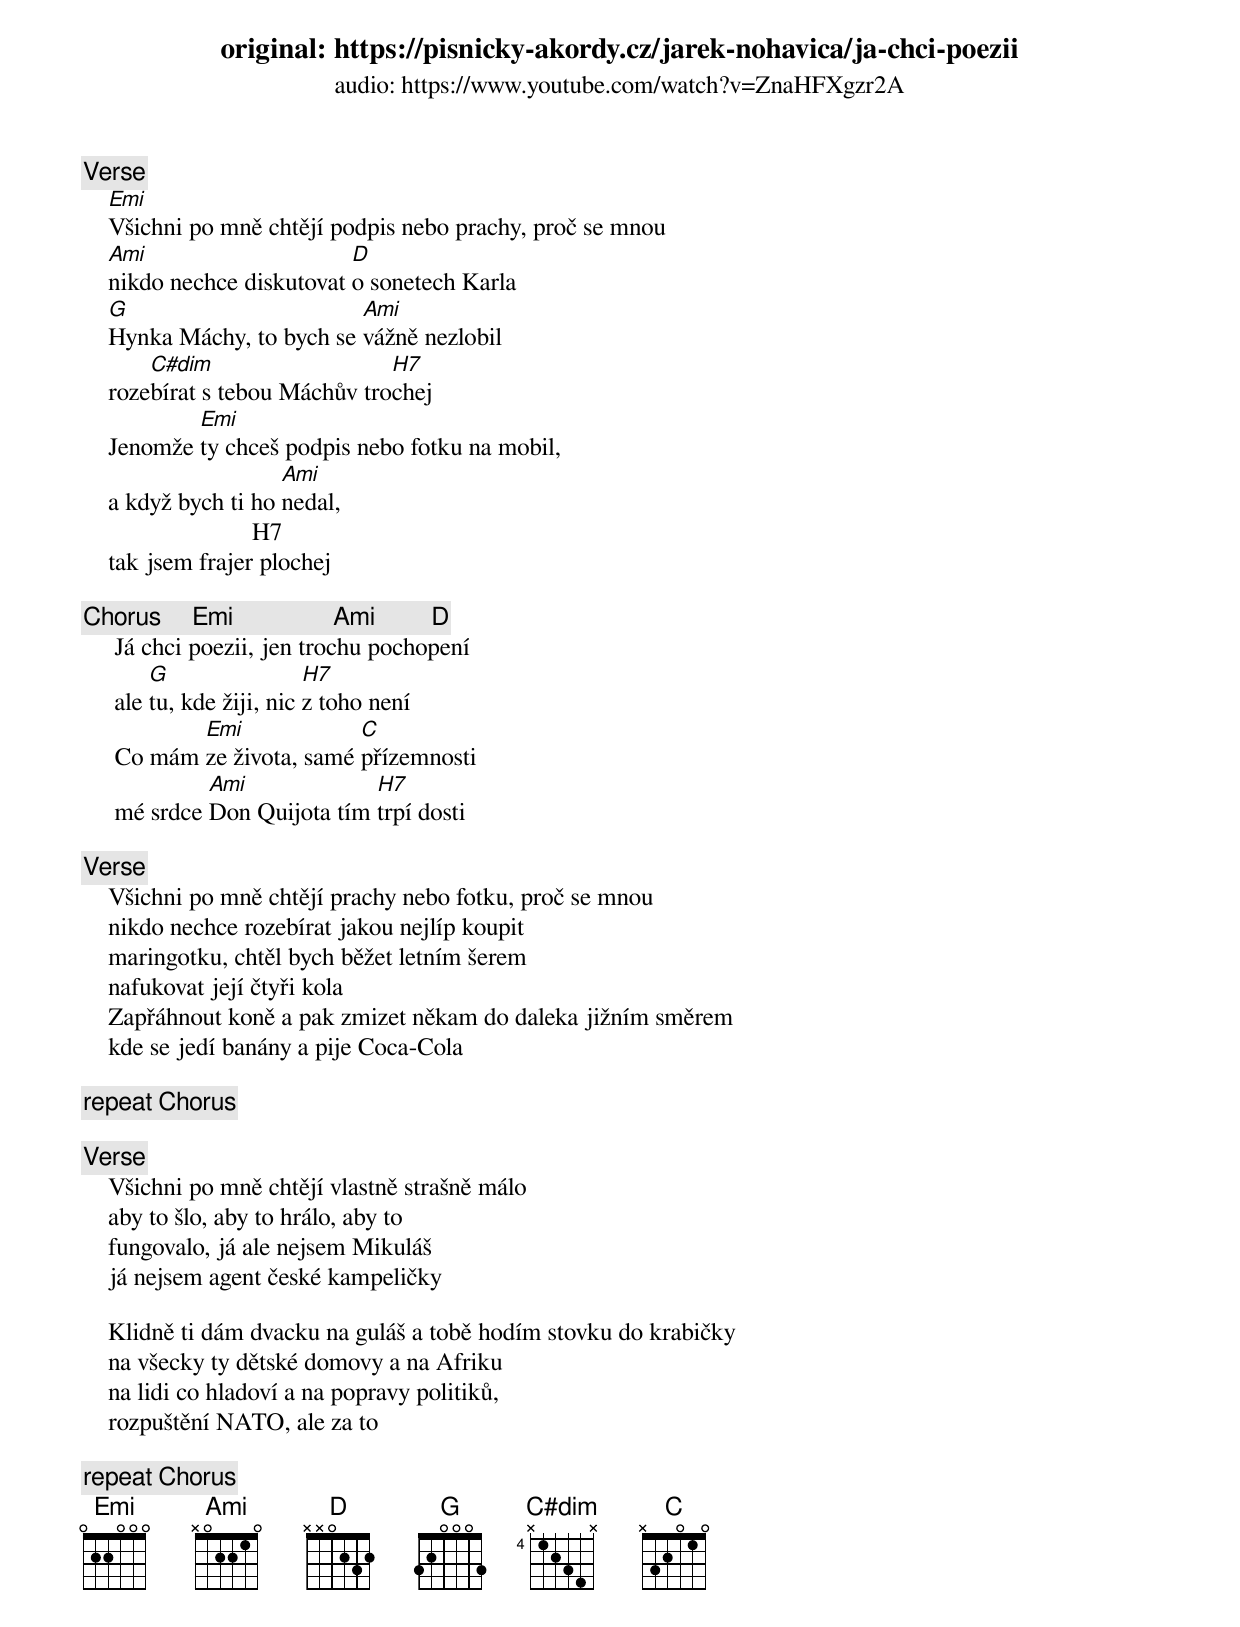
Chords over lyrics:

original: https://pisnicky-akordy.cz/jarek-nohavica/ja-chci-poezii
audio: https://www.youtube.com/watch?v=ZnaHFXgzr2A

[Verse]
    Emi
    Všichni po mně chtějí podpis nebo prachy, proč se mnou
    Ami                     D
    nikdo nechce diskutovat o sonetech Karla
    G                       Ami
    Hynka Máchy, to bych se vážně nezlobil
        C#dim                   H7
    rozebírat s tebou Máchův trochej
            Emi
    Jenomže ty chceš podpis nebo fotku na mobil,
                      Ami
    a když bych ti ho nedal,
                           H7
    tak jsem frajer plochej

[Chorus]     Emi                Ami         D
     Já chci poezii, jen trochu pochopení
         G                 H7
     ale tu, kde žiji, nic z toho není
            Emi             C
     Co mám ze života, samé přízemnosti
              Ami             H7
     mé srdce Don Quijota tím trpí dosti

[Verse]
    Všichni po mně chtějí prachy nebo fotku, proč se mnou
    nikdo nechce rozebírat jakou nejlíp koupit
    maringotku, chtěl bych běžet letním šerem
    nafukovat její čtyři kola
    Zapřáhnout koně a pak zmizet někam do daleka jižním směrem
    kde se jedí banány a pije Coca-Cola

[repeat Chorus]

[Verse]
    Všichni po mně chtějí vlastně strašně málo
    aby to šlo, aby to hrálo, aby to
    fungovalo, já ale nejsem Mikuláš
    já nejsem agent české kampeličky

    Klidně ti dám dvacku na guláš a tobě hodím stovku do krabičky
    na všecky ty dětské domovy a na Afriku
    na lidi co hladoví a na popravy politiků,
    rozpuštění NATO, ale za to

[repeat Chorus]
